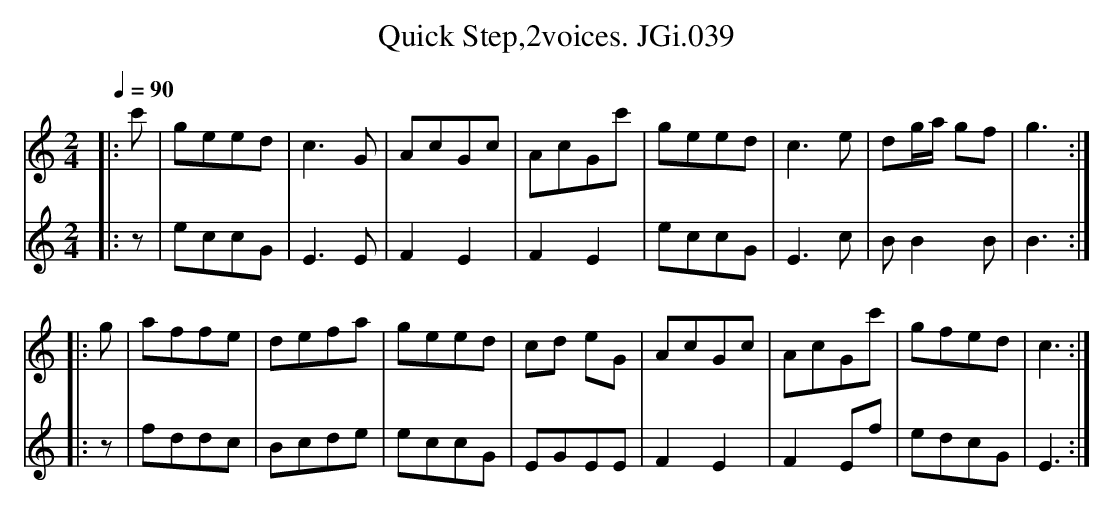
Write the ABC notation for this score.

X:1
T:Quick Step,2voices. JGi.039
M:2/4
L:1/8
Q:1/4=90
K:C
[V:1]|:c'|geed|c3G|AcGc|AcGc'|geed|c3e|dg/2a/2 gf|g3:|
[V:2]|:z|eccG|E3E|F2E2|F2E2|eccG|E3c|BB2B|B3:|
[V:1]|:g|affe|defa|geed|cd eG|AcGc|AcGc'|gfed|c3:|
[V:2]|:z|fddc|Bcde|eccG|EGEE|F2E2|F2Ef|edcG|E3:|
